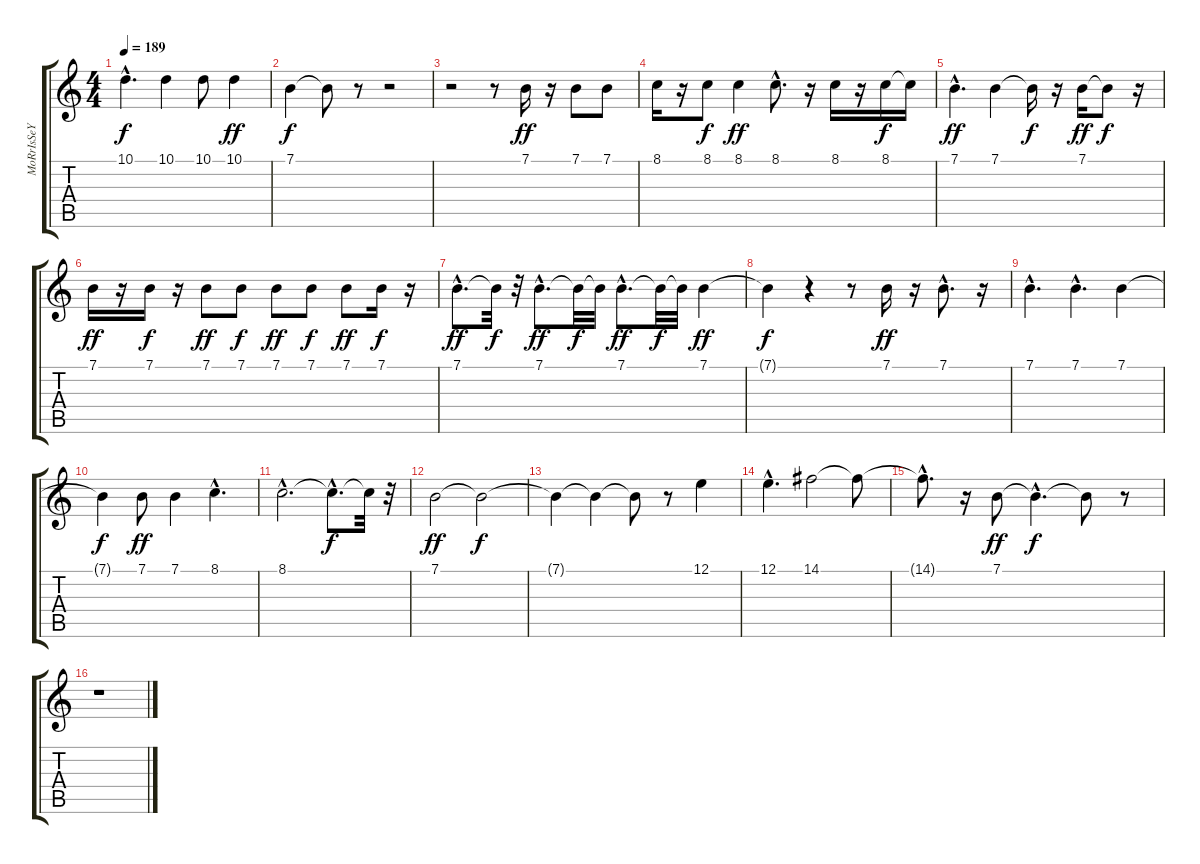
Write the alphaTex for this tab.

\track ("MoRrIsSeY" "MoRrIsSeY") {instrument flute}
\staff {score tabs}
\tuning (E4 B3 G3 D3 A2 E2) {hide}
\ts (4 4)
\tempo 189
\clef g2
\ks c
10.1{hac}.4{d dy f} 10.1.4 10.1.8 10.1.4{dy ff} |
7.1.4{dy f volume 14} 7.1{t}.8 r.8 r.2 |
r.2 r.8 7.1.16{dy ff volume 13} r.16 7.1.8 7.1.8 |
8.1.16 r.16 8.1.8{dy f} 8.1.4{dy ff} 8.1{hac}.8{d} r.16 8.1.16 r.16 8.1.16{dy f} 8.1{t}.16 |
7.1{hac}.4{d dy ff} 7.1.4 7.1{t}.16{dy f} r.16 7.1.16{dy ff} 7.1{t}.8{dy f} r.16 |
7.1.16{dy ff} r.16 7.1.16{dy f} r.16 7.1.8{dy ff} 7.1.8{dy f} 7.1.8{dy ff} 7.1.8{dy f} 7.1.8{dy ff} 7.1.16{dy f} r.16 |
7.1{hac}.8{d dy ff} 7.1{t}.32{dy f} r.32 7.1{hac}.8{d dy ff} 7.1{t}.32{dy f} 7.1{t}.32 7.1{hac}.8{d dy ff} 7.1{t}.32{dy f} 7.1{t}.32 7.1.4{dy ff} |
7.1{t}.4{dy f} r.4 r.8 7.1.16{dy ff} r.16 7.1{hac}.8{d} r.16 |
7.1{hac}.4{d} 7.1{hac}.4{d} 7.1.4 |
7.1{t}.4{dy f} 7.1.8{dy ff} 7.1.4 8.1{hac}.4{d} |
8.1{hac}.2{d volume 13} 8.1{hac t}.8{d dy f} 8.1{t}.32 r.32 |
7.1.2{dy ff volume 13} 7.1{t}.2{dy f} |
7.1{t}.4 7.1{t}.4 7.1{t}.8 r.8 12.1.4{volume 14} |
12.1{hac}.4{d} 14.1.2 14.1{t}.8 |
14.1{hac t}.8{d} r.16 7.1.8{dy ff volume 14} 7.1{hac t}.4{d dy f} 7.1{t}.8 r.8 |
r.1
